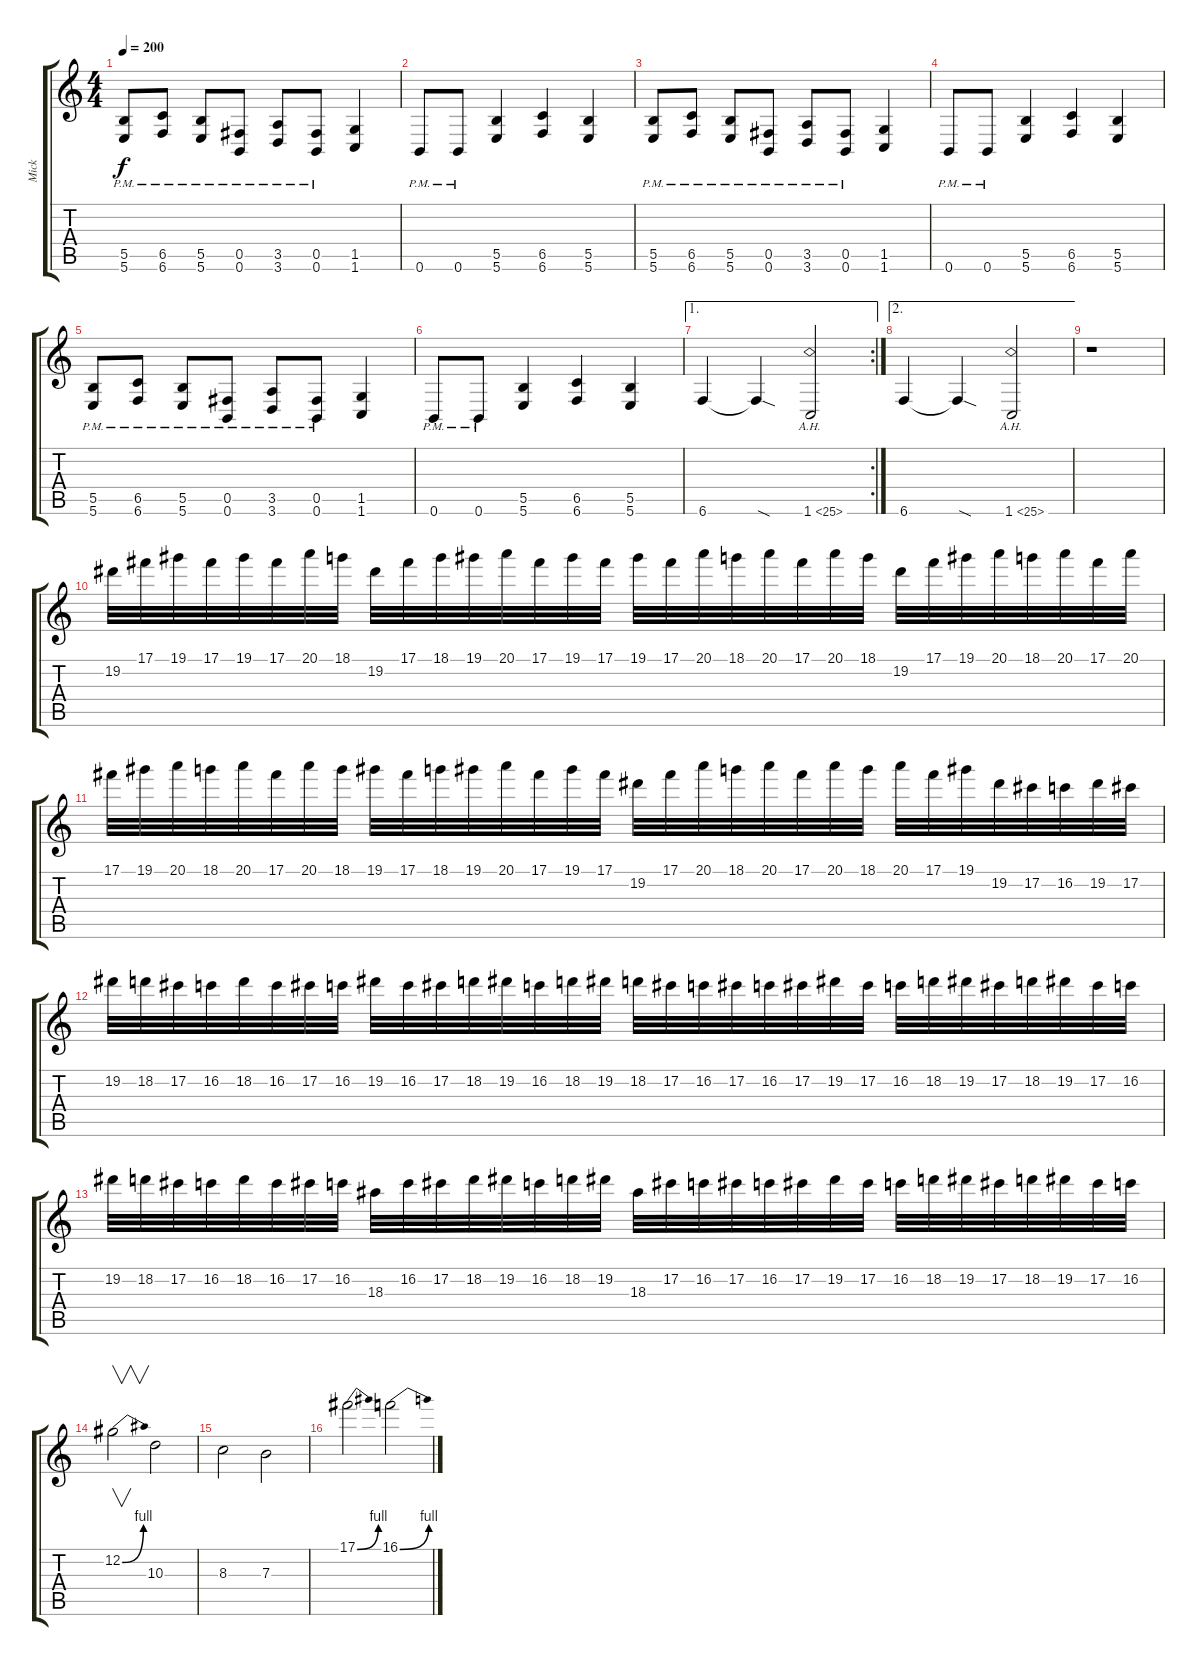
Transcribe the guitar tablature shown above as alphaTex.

\track ("Mick" "Mick") {instrument distortionguitar}
\staff {score tabs}
\tuning (Db4 Ab3 E3 B2 Gb2 B1) {hide}
\ts (4 4)
\tempo 200
\clef g2
\ks c
(5.5{pm} 5.6{pm}).8{dy f} (6.5{pm} 6.6{pm}).8 (5.5{pm} 5.6{pm}).8 (0.5{pm} 0.6{pm}).8 (3.5{pm} 3.6{pm}).8 (0.5{pm} 0.6{pm}).8 (1.5 1.6).4 |
0.6{pm}.8 0.6{pm}.8 (5.5 5.6).4 (6.5 6.6).4 (5.5 5.6).4 |
(5.5{pm} 5.6{pm}).8 (6.5{pm} 6.6{pm}).8 (5.5{pm} 5.6{pm}).8 (0.5{pm} 0.6{pm}).8 (3.5{pm} 3.6{pm}).8 (0.5{pm} 0.6{pm}).8 (1.5 1.6).4 |
0.6{pm}.8 0.6{pm}.8 (5.5 5.6).4 (6.5 6.6).4 (5.5 5.6).4 |
(5.5{pm} 5.6{pm}).8 (6.5{pm} 6.6{pm}).8 (5.5{pm} 5.6{pm}).8 (0.5{pm} 0.6{pm}).8 (3.5{pm} 3.6{pm}).8 (0.5{pm} 0.6{pm}).8 (1.5 1.6).4 |
0.6{pm}.8 0.6{pm}.8 (5.5 5.6).4 (6.5 6.6).4 (5.5 5.6).4 |
\ae 1
\rc 2
6.6.4 6.6{sod t}.4 1.6{ah 24}.2 |
\ae 2
6.6.4 6.6{sod t}.4 1.6{ah 24}.2 |
r.1 |
19.2.32 17.1.32 19.1.32 17.1.32 19.1.32 17.1.32 20.1.32 18.1.32 19.2.32 17.1.32 18.1.32 19.1.32 20.1.32 17.1.32 19.1.32 17.1.32 19.1.32 17.1.32 20.1.32 18.1.32 20.1.32 17.1.32 20.1.32 18.1.32 19.2.32 17.1.32 19.1.32 20.1.32 18.1.32 20.1.32 17.1.32 20.1.32 |
17.1.32 19.1.32 20.1.32 18.1.32 20.1.32 17.1.32 20.1.32 18.1.32 19.1.32 17.1.32 18.1.32 19.1.32 20.1.32 17.1.32 19.1.32 17.1.32 19.2.32 17.1.32 20.1.32 18.1.32 20.1.32 17.1.32 20.1.32 18.1.32 20.1.32 17.1.32 19.1.32 19.2.32 17.2.32 16.2.32 19.2.32 17.2.32 |
19.2.32 18.2.32 17.2.32 16.2.32 18.2.32 16.2.32 17.2.32 16.2.32 19.2.32 16.2.32 17.2.32 18.2.32 19.2.32 16.2.32 18.2.32 19.2.32 18.2.32 17.2.32 16.2.32 17.2.32 16.2.32 17.2.32 19.2.32 17.2.32 16.2.32 18.2.32 19.2.32 17.2.32 18.2.32 19.2.32 17.2.32 16.2.32 |
19.2.32 18.2.32 17.2.32 16.2.32 18.2.32 16.2.32 17.2.32 16.2.32 18.3.32 16.2.32 17.2.32 18.2.32 19.2.32 16.2.32 18.2.32 19.2.32 18.3.32 17.2.32 16.2.32 17.2.32 16.2.32 17.2.32 19.2.32 17.2.32 16.2.32 18.2.32 19.2.32 17.2.32 18.2.32 19.2.32 17.2.32 16.2.32 |
12.2{be (bend 0 0 60 4)}.2{v} 10.3.2 |
8.3.2 7.3.2 |
17.1{be (bend 0 0 60 4)}.2 16.1{be (bend 0 0 60 4)}.2
